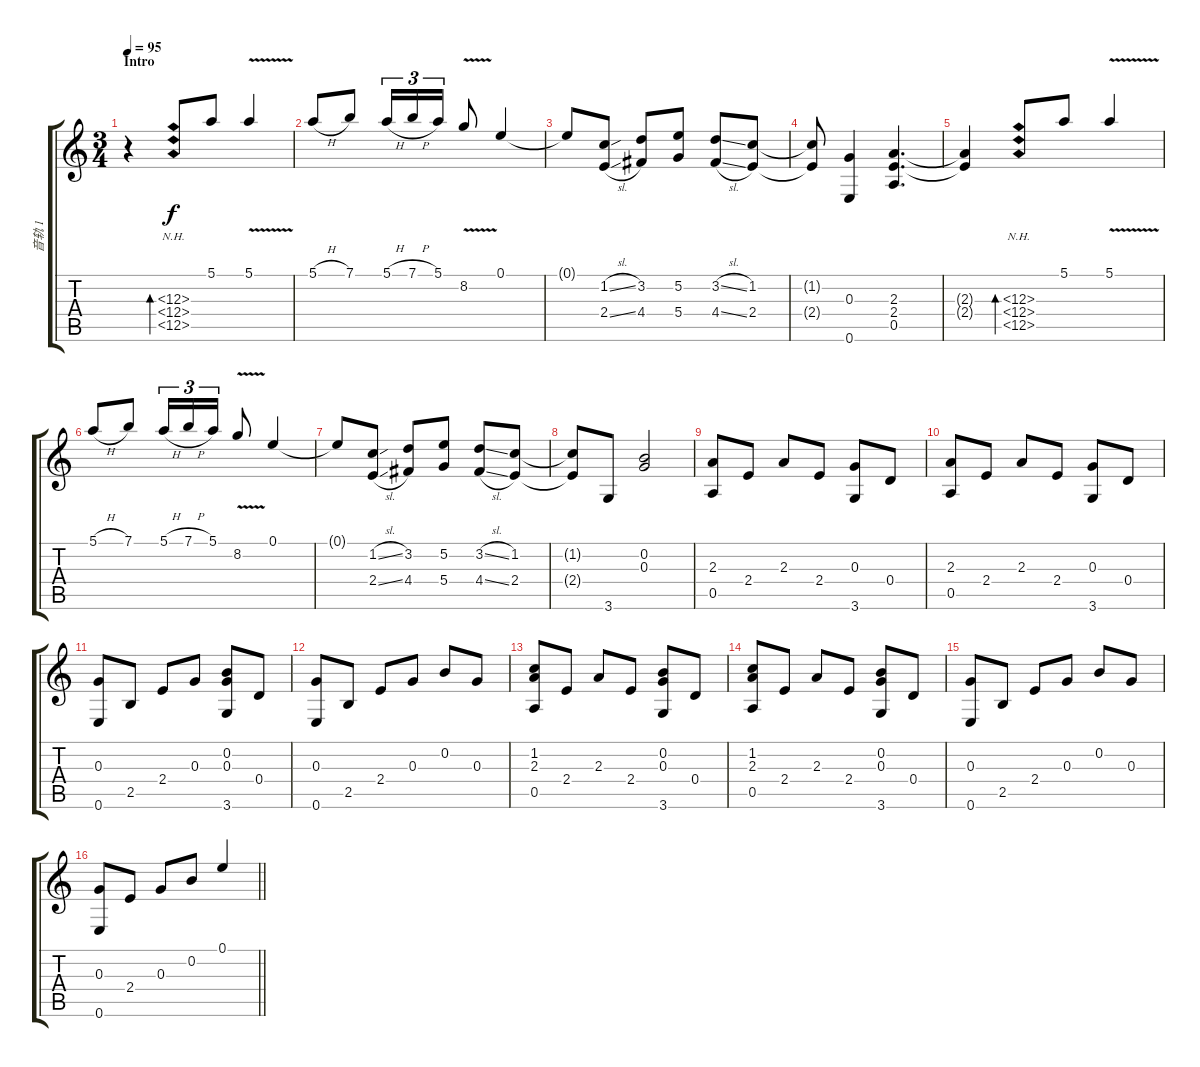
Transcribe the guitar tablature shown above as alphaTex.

\track ("音轨 1" "音轨 1") {instrument acousticguitarsteel}
\staff {score tabs}
\tuning (E4 B3 G3 D3 A2 E2) {hide}
\ts (3 4)
\section ("" "Intro")
\tempo 95
\clef g2
\ks c
r.4{dy f instrument acousticguitarsteel} (12.3{nh} 12.4{nh} 12.5{nh}).8{bd 120 beam Up} 5.1.8{beam Up} 5.1{v}.4{beam Up} |
5.1{h}.8{beam Up} 7.1.8{beam Up} 5.1{h}.16{tu (3 2) beam Up} 7.1{h}.16{tu (3 2) beam Up} 5.1.16{tu (3 2) beam Up} 8.2{v}.8{beam Up} 0.1.4{beam Up} |
0.1{t}.8{beam Up} (1.2{sl} 2.4{sl}).8{beam Up} (3.2 4.4).8{beam Up} (5.2 5.4).8{beam Up} (3.2{sl} 4.4{sl}).8{beam Up} (1.2 2.4).8 |
(1.2{t} 2.4{t}).8 (0.3 0.6).4 (2.3 2.4 0.5).4{d} |
(2.3{t} 2.4{t}).4 (12.3{nh} 12.4{nh} 12.5{nh}).8{bd 120 beam Up} 5.1.8{beam Up} 5.1{v}.4{beam Up} |
5.1{h}.8{beam Up} 7.1.8{beam Up} 5.1{h}.16{tu (3 2) beam Up} 7.1{h}.16{tu (3 2) beam Up} 5.1.16{tu (3 2) beam Up} 8.2{v}.8{beam Up} 0.1.4{beam Up} |
0.1{t}.8{beam Up} (1.2{sl} 2.4{sl}).8{beam Up} (3.2 4.4).8{beam Up} (5.2 5.4).8{beam Up} (3.2{sl} 4.4{sl}).8{beam Up} (1.2 2.4).8 |
(1.2{t} 2.4{t}).8 3.6.8 (0.2 0.3).2 |
(2.3 0.5).8 2.4.8 2.3.8 2.4.8 (0.3 3.6).8 0.4.8 |
(2.3 0.5).8 2.4.8 2.3.8 2.4.8 (0.3 3.6).8 0.4.8 |
(0.3 0.6).8 2.5.8 2.4.8 0.3.8 (0.2 0.3 3.6).8 0.4.8 |
(0.3 0.6).8 2.5.8 2.4.8 0.3.8 0.2.8 0.3.8 |
(1.2 2.3 0.5).8 2.4.8 2.3.8 2.4.8 (0.2 0.3 3.6).8 0.4.8 |
(1.2 2.3 0.5).8 2.4.8 2.3.8 2.4.8 (0.2 0.3 3.6).8 0.4.8 |
(0.3 0.6).8 2.5.8 2.4.8 0.3.8 0.2.8 0.3.8 |
\barLineRight lightlight
(0.3 0.6).8 2.4.8 0.3.8 0.2.8{beam Up} 0.1.4{beam Up}
